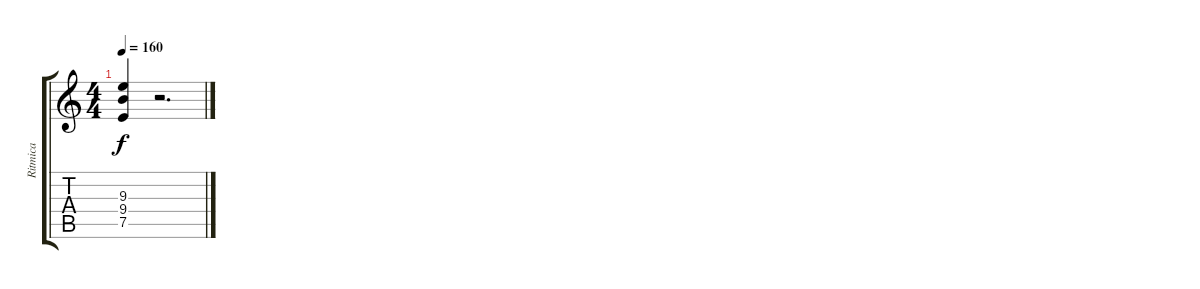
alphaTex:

\track ("Ritmica" "Ritmica") {instrument overdrivenguitar}
\staff {score tabs}
\tuning (E4 B3 G3 D3 A2 E2) {hide}
\ts (4 4)
\tempo 160
\clef g2
\ks c
(9.3 9.4 7.5).4{dy f} r.2{d}
